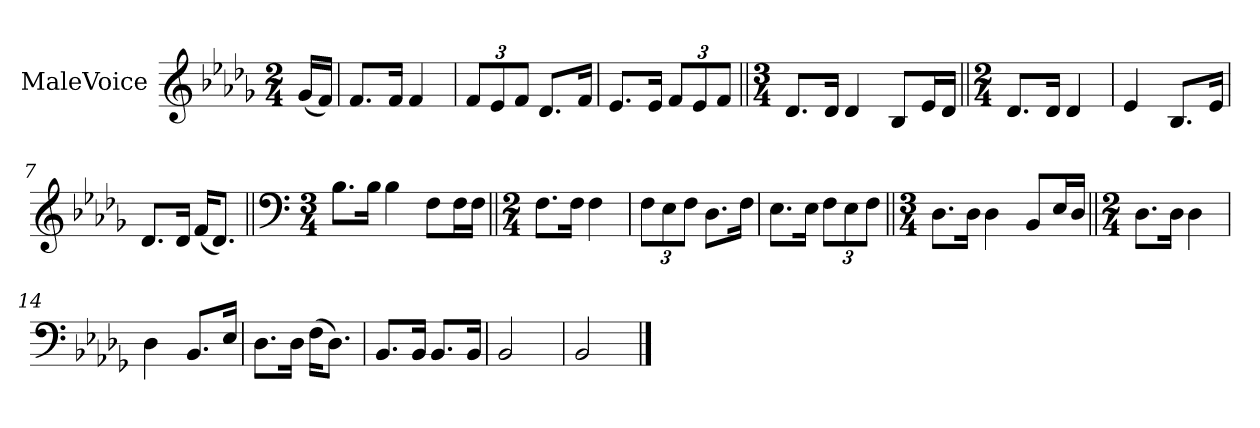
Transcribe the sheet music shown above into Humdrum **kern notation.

**kern
*part1
*staff1
*I"MaleVoice
*clefG2
*k[b-e-a-d-g-]
*M2/4
*MM80
=
(16g-/LL
16f/JJ)
=1
8.f/L
16f/Jk
4f
=2
12f/L
12e-/
12f/J
8.d-/L
16f/Jk
=3
8.e-/L
16e-/Jk
12f/L
12e-/
12f/J
=4||
*M3/4
8.d-/L
16d-/Jk
4d-
8B-/L
16e-/L
16d-/JJ
=5||
*M2/4
8.d-/L
16d-/Jk
4d-
=6
4e-
8.B-/L
16e-/Jk
=7
8.d-/L
16d-/Jk
(16f/KL
8.d-/J)
=8||
*clefF4
*M3/4
8.B-\L
16B-\Jk
4B-
8F\L
16F\L
16F\JJ
=9||
*M2/4
8.F\L
16F\Jk
4F
=10
12F\L
12E-\
12F\J
8.D-\L
16F\Jk
=11
8.E-\L
16E-\Jk
12F\L
12E-\
12F\J
=12||
*M3/4
8.D-\L
16D-\Jk
4D-
8BB-/L
16E-/L
16D-/JJ
=13||
*M2/4
8.D-\L
16D-\Jk
4D-
=14
4D-
8.BB-/L
16E-/Jk
=15
8.D-\L
16D-\Jk
(16F\KL
8.D-\J)
=16
8.BB-/L
16BB-/Jk
8.BB-/L
16BB-/Jk
=17
2BB-
=18
2BB-
==
*-
